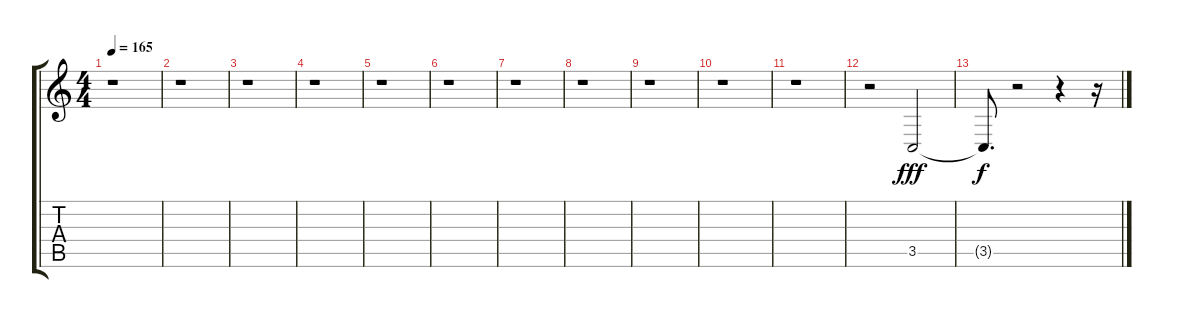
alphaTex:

\track "" {instrument taikodrum}
\staff {score tabs}
\tuning (E4 B3 G3 D3 A2 E2) {hide}
\ts (4 4)
\tempo 165
\clef g2
\ks c
r.1{dy f} |
r.1 |
r.1 |
r.1 |
r.1 |
r.1 |
r.1 |
r.1 |
r.1 |
r.1 |
r.1 |
r.2 3.5.2{dy fff} |
3.5{t}.8{d dy f} r.2 r.4 r.16
